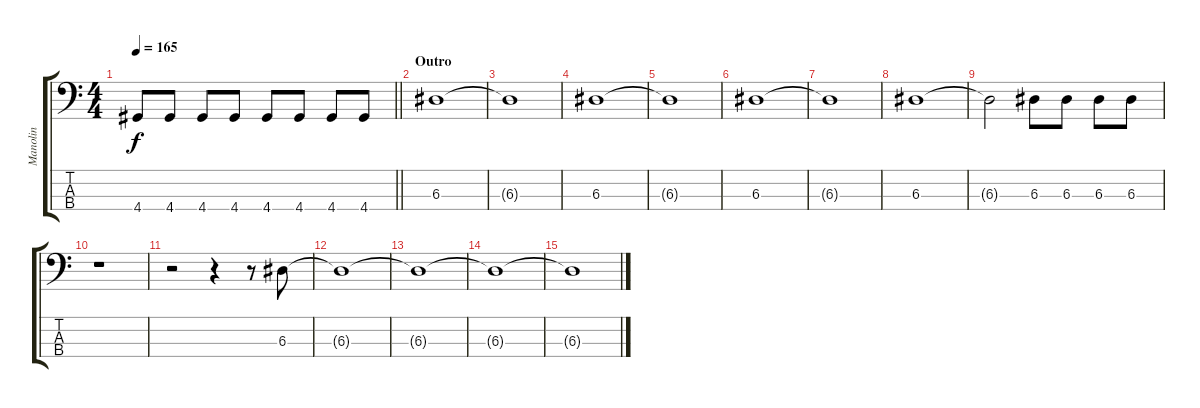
\track ("Manolin" "Manolin") {instrument electricbasspick}
\staff {score tabs}
\tuning (G2 D2 A1 E1) {hide}
\ts (4 4)
\tempo 165
\clef f4
\barLineRight lightlight
\ks c
4.4.8{dy f} 4.4.8 4.4.8 4.4.8 4.4.8 4.4.8 4.4.8 4.4.8 |
\section ("" "Outro")
6.3.1 |
6.3{t}.1 |
6.3.1 |
6.3{t}.1 |
6.3.1 |
6.3{t}.1 |
6.3.1 |
6.3{t}.2 6.3.8 6.3.8 6.3.8 6.3.8 |
r.1 |
r.2 r.4 r.8 6.3.8 |
6.3{t}.1 |
6.3{t}.1 |
6.3{t}.1 |
6.3{t}.1
